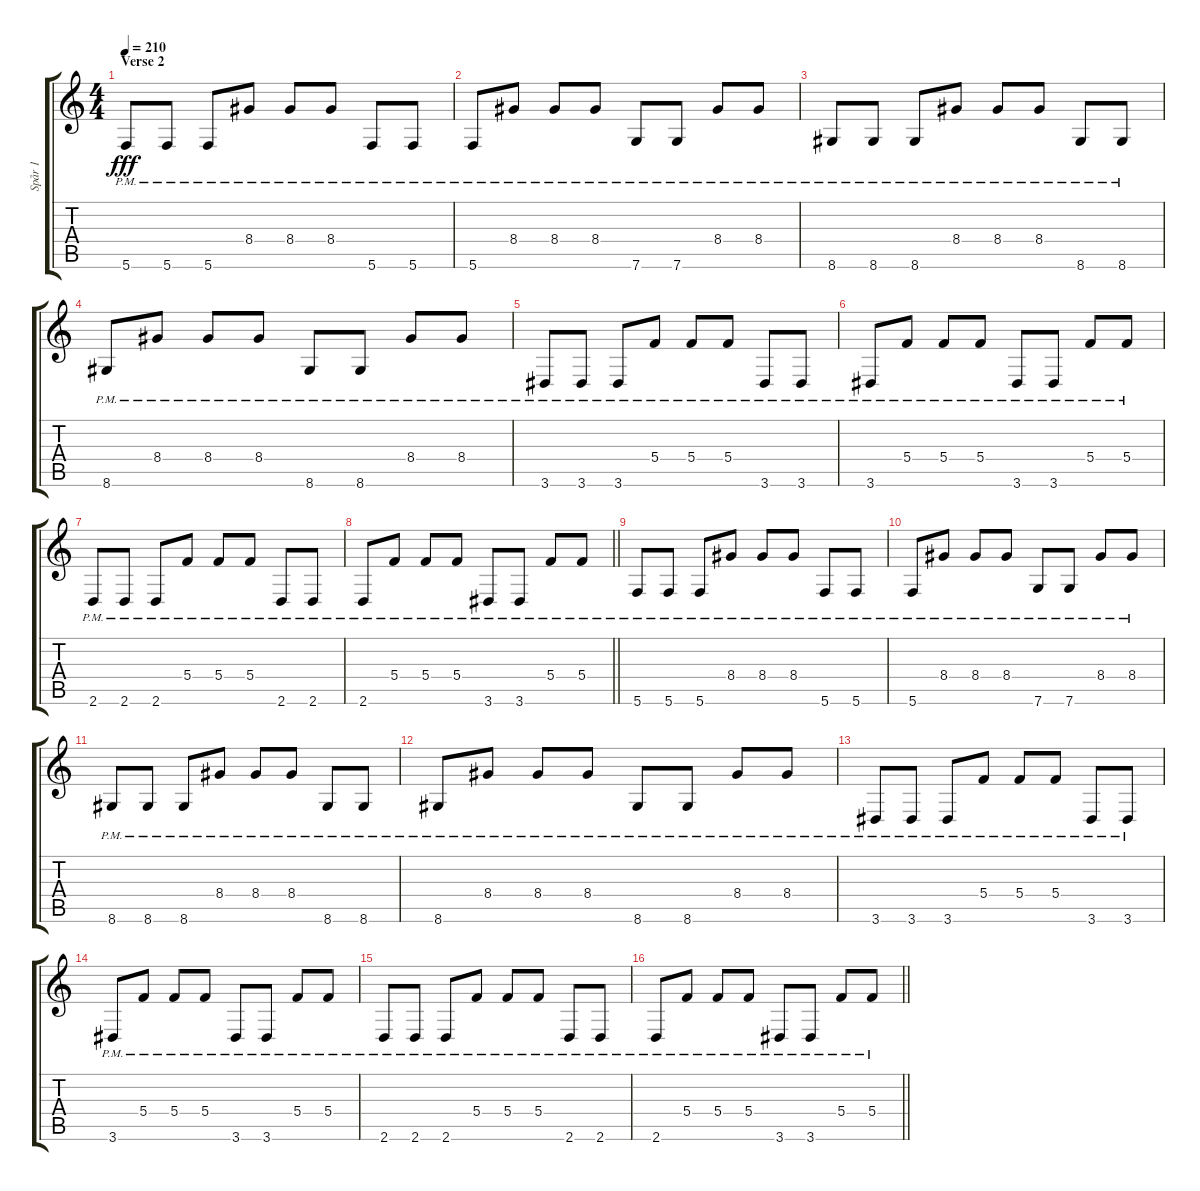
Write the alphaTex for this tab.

\track ("Spår 1" "Spår 1") {instrument distortionguitar}
\staff {score tabs}
\tuning (D4 A3 F3 C3 G2 C2) {hide}
\ts (4 4)
\section ("" "Verse 2")
\tempo 210
\clef g2
\ks c
5.6{pm}.8{dy fff volume 16 instrument distortionguitar} 5.6{pm}.8 5.6{pm}.8 8.4{pm}.8 8.4{pm}.8 8.4{pm}.8 5.6{pm}.8 5.6{pm}.8 |
5.6{pm}.8 8.4{pm}.8 8.4{pm}.8 8.4{pm}.8 7.6{pm}.8 7.6{pm}.8 8.4{pm}.8 8.4{pm}.8 |
8.6{pm}.8{volume 16 instrument distortionguitar} 8.6{pm}.8 8.6{pm}.8 8.4{pm}.8 8.4{pm}.8 8.4{pm}.8 8.6{pm}.8 8.6{pm}.8 |
8.6{pm}.8 8.4{pm}.8 8.4{pm}.8 8.4{pm}.8 8.6{pm}.8 8.6{pm}.8 8.4{pm}.8 8.4{pm}.8 |
3.6{pm}.8 3.6{pm}.8 3.6{pm}.8 5.4{pm}.8 5.4{pm}.8 5.4{pm}.8 3.6{pm}.8 3.6{pm}.8 |
3.6{pm}.8 5.4{pm}.8 5.4{pm}.8 5.4{pm}.8 3.6{pm}.8 3.6{pm}.8 5.4{pm}.8 5.4{pm}.8 |
2.6{pm}.8 2.6{pm}.8 2.6{pm}.8 5.4{pm}.8 5.4{pm}.8 5.4{pm}.8 2.6{pm}.8 2.6{pm}.8 |
\barLineRight lightlight
2.6{pm}.8 5.4{pm}.8 5.4{pm}.8 5.4{pm}.8 3.6{pm}.8 3.6{pm}.8 5.4{pm}.8 5.4{pm}.8 |
5.6{pm}.8{volume 16 instrument distortionguitar} 5.6{pm}.8 5.6{pm}.8 8.4{pm}.8 8.4{pm}.8 8.4{pm}.8 5.6{pm}.8 5.6{pm}.8 |
5.6{pm}.8 8.4{pm}.8 8.4{pm}.8 8.4{pm}.8 7.6{pm}.8 7.6{pm}.8 8.4{pm}.8 8.4{pm}.8 |
8.6{pm}.8{volume 16 instrument distortionguitar} 8.6{pm}.8 8.6{pm}.8 8.4{pm}.8 8.4{pm}.8 8.4{pm}.8 8.6{pm}.8 8.6{pm}.8 |
8.6{pm}.8 8.4{pm}.8 8.4{pm}.8 8.4{pm}.8 8.6{pm}.8 8.6{pm}.8 8.4{pm}.8 8.4{pm}.8 |
3.6{pm}.8 3.6{pm}.8 3.6{pm}.8 5.4{pm}.8 5.4{pm}.8 5.4{pm}.8 3.6{pm}.8 3.6{pm}.8 |
3.6{pm}.8 5.4{pm}.8 5.4{pm}.8 5.4{pm}.8 3.6{pm}.8 3.6{pm}.8 5.4{pm}.8 5.4{pm}.8 |
2.6{pm}.8 2.6{pm}.8 2.6{pm}.8 5.4{pm}.8 5.4{pm}.8 5.4{pm}.8 2.6{pm}.8 2.6{pm}.8 |
\barLineRight lightlight
2.6{pm}.8 5.4{pm}.8 5.4{pm}.8 5.4{pm}.8 3.6{pm}.8 3.6{pm}.8 5.4{pm}.8 5.4{pm}.8
